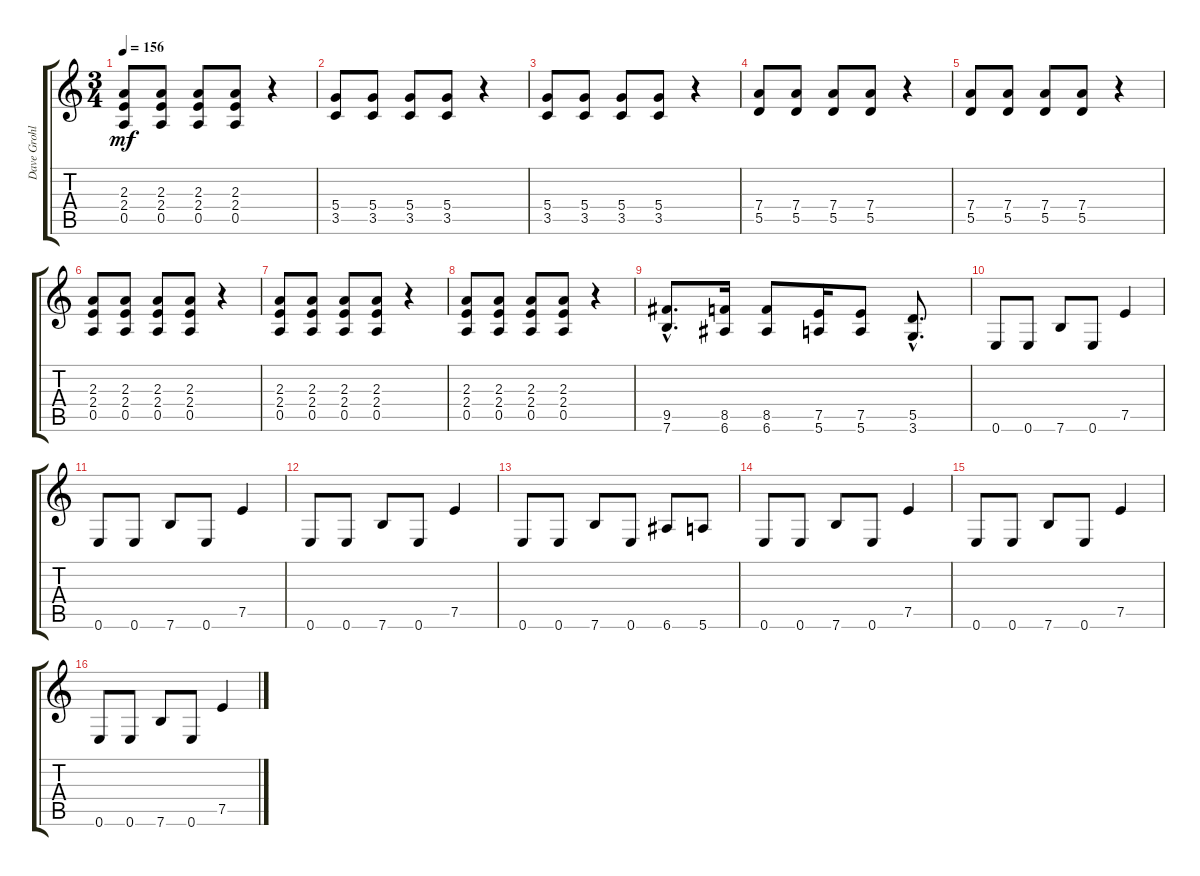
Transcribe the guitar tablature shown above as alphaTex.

\track ("Dave Grohl" "Dave Grohl") {instrument electricguitarclean}
\staff {score tabs}
\tuning (E4 B3 G3 D3 A2 E2) {hide}
\ts (3 4)
\tempo 156
\clef g2
\ks c
(2.3 2.4 0.5).8{dy mf} (2.3 2.4 0.5).8 (2.3 2.4 0.5).8 (2.3 2.4 0.5).8 r.4 |
(5.4 3.5).8{instrument overdrivenguitar} (5.4 3.5).8{instrument overdrivenguitar} (5.4 3.5).8{instrument overdrivenguitar} (5.4 3.5).8{instrument overdrivenguitar} r.4 |
(5.4 3.5).8{instrument overdrivenguitar} (5.4 3.5).8{instrument overdrivenguitar} (5.4 3.5).8{instrument overdrivenguitar} (5.4 3.5).8{instrument overdrivenguitar} r.4 |
(7.4 5.5).8 (7.4 5.5).8 (7.4 5.5).8 (7.4 5.5).8 r.4 |
(7.4 5.5).8 (7.4 5.5).8 (7.4 5.5).8 (7.4 5.5).8 r.4 |
(2.3 2.4 0.5).8 (2.3 2.4 0.5).8 (2.3 2.4 0.5).8 (2.3 2.4 0.5).8 r.4 |
(2.3 2.4 0.5).8 (2.3 2.4 0.5).8 (2.3 2.4 0.5).8 (2.3 2.4 0.5).8 r.4 |
(2.3 2.4 0.5).8 (2.3 2.4 0.5).8 (2.3 2.4 0.5).8 (2.3 2.4 0.5).8 r.4 |
(9.5{hac} 7.6{hac}).8{d} (8.5 6.6).16 (8.5 6.6).8 (7.5 5.6).16 (7.5 5.6).8 (5.5{hac} 3.6{hac}).8{d} |
0.6.8 0.6.8 7.6.8 0.6.8 7.5.4 |
0.6.8 0.6.8 7.6.8 0.6.8 7.5.4 |
0.6.8 0.6.8 7.6.8 0.6.8 7.5.4 |
0.6.8 0.6.8 7.6.8 0.6.8 6.6.8 5.6.8 |
0.6.8 0.6.8 7.6.8 0.6.8 7.5.4 |
0.6.8 0.6.8 7.6.8 0.6.8 7.5.4 |
0.6.8 0.6.8 7.6.8 0.6.8 7.5.4
